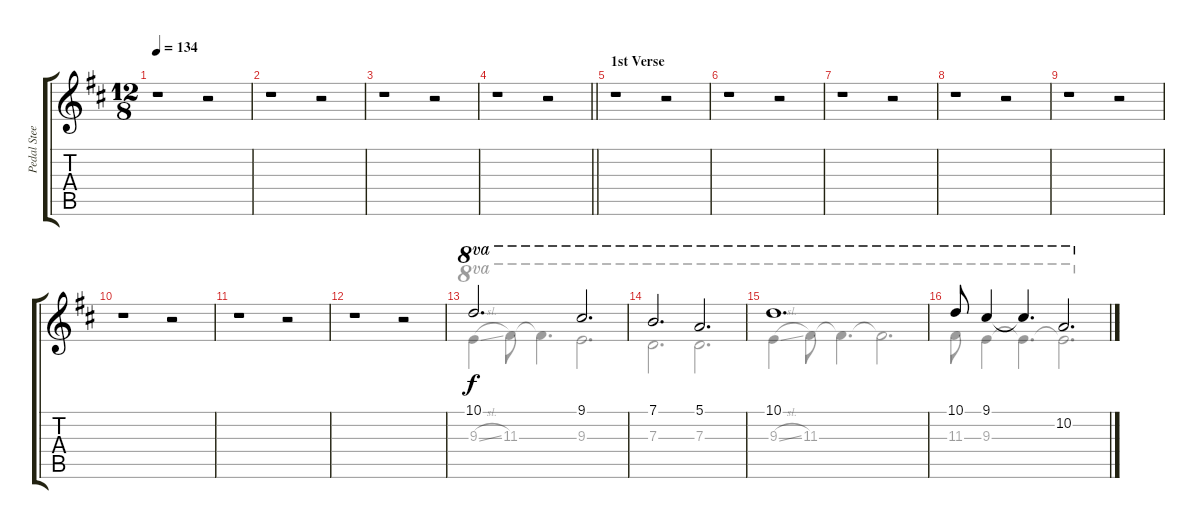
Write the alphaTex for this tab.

\track ("Pedal Steel Guitar arr. for Guitar" "Pedal Stee") {instrument electricguitarclean}
\staff {score tabs}
\tuning (E4 B3 G3 D3 A2 E2) {hide}
\voice
\ts (12 8)
\tempo 134
\clef g2
\ks d
r.1{dy f instrument electricguitarclean} r.2 |
r.1 r.2 |
r.1 r.2 |
\barLineRight lightlight
r.1 r.2 |
\section ("" "1st Verse")
r.1 r.2 |
r.1 r.2 |
r.1 r.2 |
r.1 r.2 |
r.1 r.2 |
r.1 r.2 |
r.1 r.2 |
r.1 r.2 |
10.1.2{d ot 8va} 9.1.2{d ot 8va} |
7.1.2{d ot 8va} 5.1.2{d ot 8va} |
10.1.1{d ot 8va} |
10.1.8{ot 8va} 9.1.4{ot 8va} 9.1{t}.4{d ot 8va} 10.2.2{d ot 8va}
\voice
\clef g2
\ottava regular
\simile none
\ks d
|
|
|
\barLineRight lightlight
|
|
|
|
|
|
|
|
|
9.3{sl}.4{ot 8va} 11.3.8{ot 8va} 11.3{t}.4{d ot 8va} 9.3.2{d ot 8va} |
7.3.2{d ot 8va} 7.3.2{d ot 8va} |
9.3{sl}.4{ot 8va} 11.3.8{ot 8va} 11.3{t}.4{d ot 8va} 11.3{t}.2{d ot 8va} |
11.3.8{ot 8va} 9.3.4{ot 8va} 9.3{t}.4{d ot 8va} 9.3{t}.2{d ot 8va}
